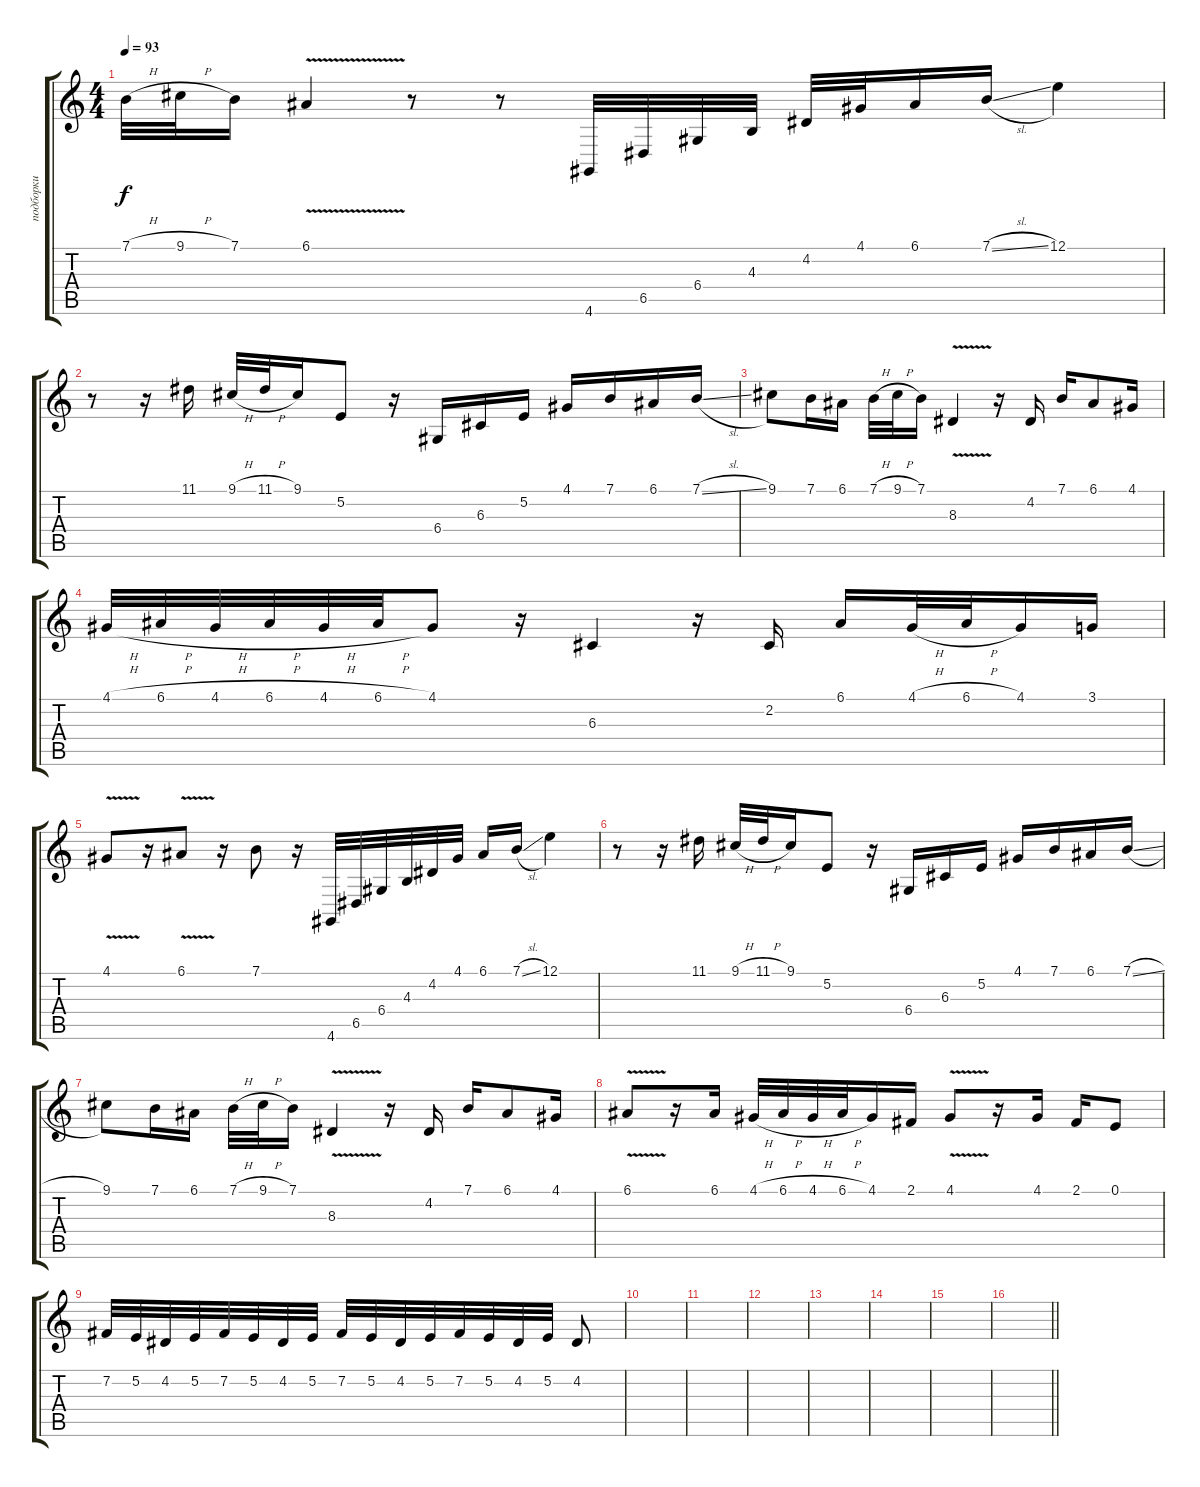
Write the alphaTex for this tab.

\track ("подборки" "подборки") {solo instrument pad2warm}
\staff {score tabs}
\tuning (E4 B3 G3 D3 A2 E2) {hide}
\ts (4 4)
\tempo 93
\clef g2
\ks c
7.1{h}.32{dy f} 9.1{h}.32 7.1.16 6.1{v}.4 r.8 r.8 4.6.32 6.5.32 6.4.32 4.3.32 4.2.32 4.1.32 6.1.16 7.1{sl}.16 12.1.4 |
r.8 r.16 11.1.16 9.1{h}.32 11.1{h}.32 9.1.16 5.2.8 r.16 6.4.16 6.3.16 5.2.16 4.1.16 7.1.16 6.1.16 7.1{sl}.16 |
9.1.8 7.1.16 6.1.16 7.1{h}.32 9.1{h}.32 7.1.16 8.3{v}.4 r.16 4.2.16 7.1.16 6.1.8 4.1.16 |
4.1{h}.32 6.1{h}.32 4.1{h}.32 6.1{h}.32 4.1{h}.32 6.1{h}.32 4.1.8 r.16 6.3.4 r.16 2.2.16 6.1.16 4.1{h}.32 6.1{h}.32 4.1.16 3.1.16 |
4.1{v}.8 r.16 6.1{v}.8 r.16 7.1.8 r.16 4.6.32 6.5.32 6.4.32 4.3.32 4.2.32 4.1.32 6.1.16 7.1{sl}.16 12.1.4 |
r.8 r.16 11.1.16 9.1{h}.32 11.1{h}.32 9.1.16 5.2.8 r.16 6.4.16 6.3.16 5.2.16 4.1.16 7.1.16 6.1.16 7.1{sl}.16 |
9.1.8 7.1.16 6.1.16 7.1{h}.32 9.1{h}.32 7.1.16 8.3{v}.4 r.16 4.2.16 7.1.16 6.1.8 4.1.16 |
6.1{v}.8 r.16 6.1.16 4.1{h}.32 6.1{h}.32 4.1{h}.32 6.1{h}.32 4.1.16 2.1.16 4.1{v}.8 r.16 4.1.16 2.1.16 0.1.8 |
7.2.32 5.2.32 4.2.32 5.2.32 7.2.32 5.2.32 4.2.32 5.2.32 7.2.32 5.2.32 4.2.32 5.2.32 7.2.32 5.2.32 4.2.32 5.2.32 4.2.8 |
|
|
|
|
|
|
\barLineRight lightlight
